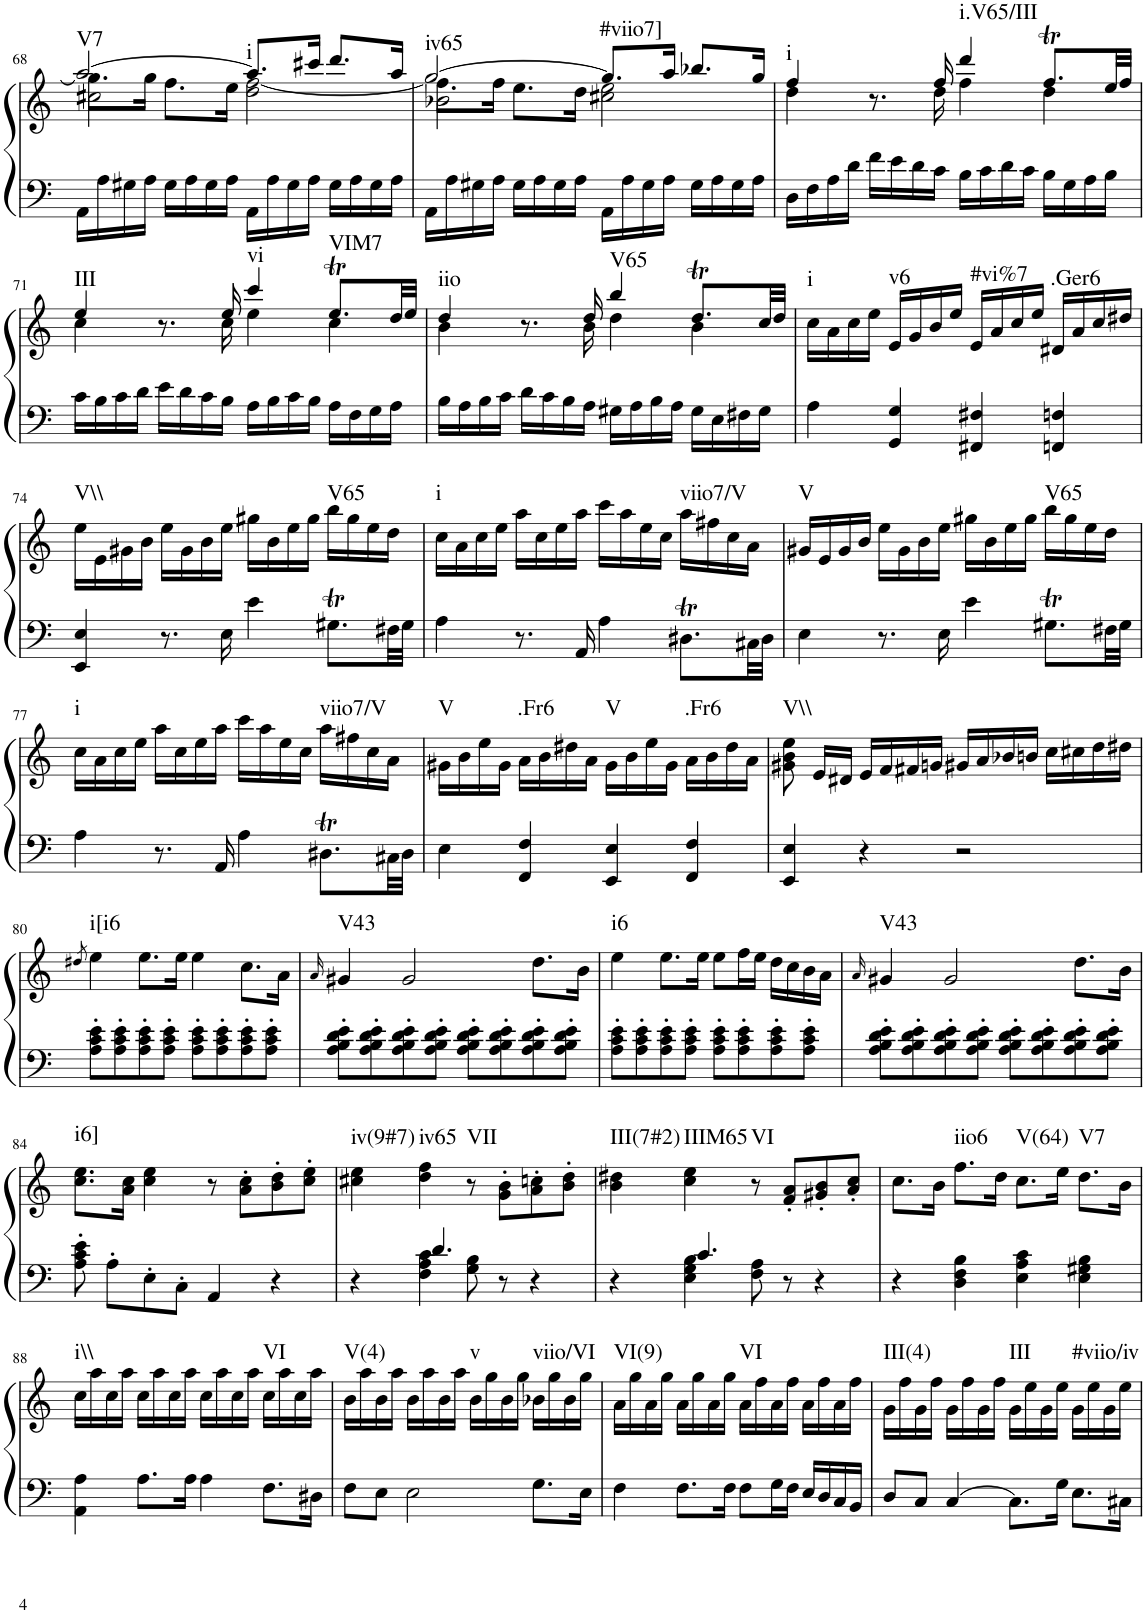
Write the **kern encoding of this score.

**kern	**kern	**harte
*part1	*part1	*part1
*staff2	*staff1	*
*I"Piano	*	*
*I'Pno.	*	*
!!LO:PB:g=z
*clefF4	*clefG2	*
*k[]	*k[]	*
*M4/4	*M4/4	*
*met(c)	*met(c)	*
=68	=68	=68
*	*^	*
*	*	*^	*
!	!	!	!	!LO:H:kt=V7
16AA\LL	[2aa/	8.gg\L]	2cc#X\	N
16A\	.	.	.	.
16G#X\	.	.	.	.
16A\JJ	.	16gg\Jk	.	.
16G#\LL	.	8.ff\L	.	.
16A\	.	.	.	.
16G#\	.	.	.	.
16A\JJ	.	16ee\Jk	.	.
!	!	!	!	!LO:H:kt=i
16AA\LL	8.aa/L]	2dd\ [2ff\	2ryy	N
16A\	.	.	.	.
16G#\	.	.	.	.
16A\JJ	16ccc#X/Jk	.	.	.
16G#\LL	8.ddd/L	.	.	.
16A\	.	.	.	.
16G#\	.	.	.	.
16A\JJ	16aa/Jk	.	.	.
=69	=69	=69	=69	=69
!	!	!	!	!LO:H:kt=iv65
16AA\LL	[2gg/	8.ff\L]	2b-X\	N
16A\	.	.	.	.
16G#X\	.	.	.	.
16A\JJ	.	16ff\Jk	.	.
16G#\LL	.	8.ee\L	.	.
16A\	.	.	.	.
16G#\	.	.	.	.
16A\JJ	.	16dd\Jk	.	.
!	!	!	!	!LO:H:kt=#viio7]
16AA\LL	8.gg/L]	2cc#X\ 2ee\	2ryy	N
16A\	.	.	.	.
16G#\	.	.	.	.
16A\JJ	16aa/Jk	.	.	.
16G#\LL	8.bb-X/L	.	.	.
16A\	.	.	.	.
16G#\	.	.	.	.
16A\JJ	16gg/Jk	.	.	.
*	*	*v	*v	*
=70	=70	=70	=70
!	!	!	!LO:H:kt=i
16D\LL	4ff/	4dd\	N
16F\	.	.	.
16A\	.	.	.
16d\JJ	.	.	.
16f\LL	8.r	8.ryy	.
16e\	.	.	.
16d\	.	.	.
16c\JJ	16ff/	16dd\	.
!	!	!	!LO:H:kt=i.V65/III
16B\LL	4ddd/	4ff\	N
16c\	.	.	.
16d\	.	.	.
16c\JJ	.	.	.
16B\LL	8.ffT/L	4dd\	.
16G\	.	.	.
16A\	.	.	.
16B\JJ	32ee/LL	.	.
.	32ff/JJJ	.	.
!!LO:LB:g=z	!!
=71	=71	=71	=71
!	!	!	!LO:H:kt=III
16c\LL	4ee/	4cc\	N
16B\	.	.	.
16c\	.	.	.
16d\JJ	.	.	.
16e\LL	8.r	8.ryy	.
16d\	.	.	.
16c\	.	.	.
16B\JJ	16ee/	16cc\	.
!	!	!	!LO:H:kt=vi
16A\LL	4ccc/	4ee\	N
16B\	.	.	.
16c\	.	.	.
16B\JJ	.	.	.
!	!	!	!LO:H:kt=VIM7
16A\LL	8.eet/L	4cc\	N
16F\	.	.	.
16G\	.	.	.
16A\JJ	32dd/LL	.	.
.	32ee/JJJ	.	.
=72	=72	=72	=72
!	!	!	!LO:H:kt=iio
16B\LL	4dd/	4b\	N
16A\	.	.	.
16B\	.	.	.
16c\JJ	.	.	.
16d\LL	8.r	8.ryy	.
16c\	.	.	.
16B\	.	.	.
16A\JJ	16dd/	16b\	.
!	!	!	!LO:H:kt=V65
16G#X\LL	4bb/	4dd\	N
16A\	.	.	.
16B\	.	.	.
16A\JJ	.	.	.
16G#\LL	8.ddT/L	4b\	.
16E\	.	.	.
16F#X\	.	.	.
16G#\JJ	32cc/LL	.	.
.	32dd/JJJ	.	.
*	*v	*v	*
=73	=73	=73
!	!	!LO:H:kt=i
4A\	16cc\LL	N
.	16a\	.
.	16cc\	.
.	16ee\JJ	.
!	!	!LO:H:kt=v6
4GG/ 4G/	16e/LL	N
.	16g/	.
.	16b/	.
.	16ee/JJ	.
!	!	!LO:H:kt=#vi%7
4FF#X/ 4F#X/	16e/LL	N
.	16a/	.
.	16cc/	.
.	16ee/JJ	.
!	!	!LO:H:kt=.Ger6
4FFn/ 4Fn/	16d#X/LL	N
.	16a/	.
.	16cc/	.
.	16dd#X/JJ	.
!!LO:LB:g=z
=74	=74	=74
!	!	!LO:H:kt=V\\
4EE/ 4E/	16ee\LL	N
.	16e\	.
.	16g#X\	.
.	16b\JJ	.
8.r	16ee\LL	.
.	16g#\	.
.	16b\	.
16E\	16ee\JJ	.
4e\	16gg#X\LL	.
.	16b\	.
.	16ee\	.
.	16gg#\JJ	.
!	!	!LO:H:kt=V65
8.G#Xt\L	16bb\LL	N
.	16gg#\	.
.	16ee\	.
32F#X\LL	16dd\JJ	.
32G#\JJJ	.	.
=75	=75	=75
!	!	!LO:H:kt=i
4A\	16cc\LL	N
.	16a\	.
.	16cc\	.
.	16ee\JJ	.
8.r	16aa\LL	.
.	16cc\	.
.	16ee\	.
16AA/	16aa\JJ	.
4A\	16ccc\LL	.
.	16aa\	.
.	16ee\	.
.	16cc\JJ	.
!	!	!LO:H:kt=viio7/V
8.D#Xt\L	16aa\LL	N
.	16ff#X\	.
.	16cc\	.
32C#X\LL	16a\JJ	.
32D#\JJJ	.	.
=76	=76	=76
!	!	!LO:H:kt=V
4E\	16g#X/LL	N
.	16e/	.
.	16g#/	.
.	16b/JJ	.
8.r	16ee\LL	.
.	16g#\	.
.	16b\	.
16E\	16ee\JJ	.
4e\	16gg#X\LL	.
.	16b\	.
.	16ee\	.
.	16gg#\JJ	.
!	!	!LO:H:kt=V65
8.G#Xt\L	16bb\LL	N
.	16gg#\	.
.	16ee\	.
32F#X\LL	16dd\JJ	.
32G#\JJJ	.	.
!!LO:LB:g=z
=77	=77	=77
!	!	!LO:H:kt=i
4A\	16cc\LL	N
.	16a\	.
.	16cc\	.
.	16ee\JJ	.
8.r	16aa\LL	.
.	16cc\	.
.	16ee\	.
16AA/	16aa\JJ	.
4A\	16ccc\LL	.
.	16aa\	.
.	16ee\	.
.	16cc\JJ	.
!	!	!LO:H:kt=viio7/V
8.D#Xt\L	16aa\LL	N
.	16ff#X\	.
.	16cc\	.
32C#X\LL	16a\JJ	.
32D#\JJJ	.	.
=78	=78	=78
!	!	!LO:H:kt=V
4E\	16g#X\LL	N
.	16b\	.
.	16ee\	.
.	16g#\JJ	.
!	!	!LO:H:kt=.Fr6
4FF/ 4F/	16a\LL	N
.	16b\	.
.	16dd#X\	.
.	16a\JJ	.
!	!	!LO:H:kt=V
4EE/ 4E/	16g#\LL	N
.	16b\	.
.	16ee\	.
.	16g#\JJ	.
!	!	!LO:H:kt=.Fr6
4FF/ 4F/	16a\LL	N
.	16b\	.
.	16dd#\	.
.	16a\JJ	.
=79	=79	=79
!	!	!LO:H:kt=V\\
4EE/ 4E/	8g#X\ 8b\ 8ee\	N
.	16e/LL	.
.	16d#X/JJ	.
4r	16e/LL	.
.	16f/	.
.	16f#X/	.
.	16gn/JJ	.
2r	16g#X/LL	.
.	16a/	.
.	16b-X/	.
.	16bn/JJ	.
.	16cc\LL	.
.	16cc#X\	.
.	16dd\	.
.	16dd#X\JJ	.
!!LO:LB:g=z
=80	=80	=80
.	8qdd#X/	.
!	!	!LO:H:kt=i[i6
8A\' 8c\' 8e\'L	4ee\	N
8A\' 8c\' 8e\'	.	.
8A\' 8c\' 8e\'	8.ee\L	.
8A\' 8c\' 8e\'J	.	.
.	16ee\Jk	.
8A\' 8c\' 8e\'L	4ee\	.
8A\' 8c\' 8e\'	.	.
8A\' 8c\' 8e\'	8.cc\L	.
8A\' 8c\' 8e\'J	.	.
.	16a\Jk	.
=81	=81	=81
.	16qa/	.
!	!	!LO:H:kt=V43
8A\' 8B\' 8d\' 8e\'L	4g#X/	N
8A\' 8B\' 8d\' 8e\'	.	.
8A\' 8B\' 8d\' 8e\'	2g#/	.
8A\' 8B\' 8d\' 8e\'J	.	.
8A\' 8B\' 8d\' 8e\'L	.	.
8A\' 8B\' 8d\' 8e\'	.	.
8A\' 8B\' 8d\' 8e\'	8.dd\L	.
8A\' 8B\' 8d\' 8e\'J	.	.
.	16b\Jk	.
=82	=82	=82
!	!	!LO:H:kt=i6
8A\' 8c\' 8e\'L	4ee\	N
8A\' 8c\' 8e\'	.	.
8A\' 8c\' 8e\'	8.ee\L	.
8A\' 8c\' 8e\'J	.	.
.	16ee\Jk	.
8A\' 8c\' 8e\'L	8ee\L	.
8A\' 8c\' 8e\'	16ff\L	.
.	16ee\JJ	.
8A\' 8c\' 8e\'	16dd\LL	.
.	16cc\	.
8A\' 8c\' 8e\'J	16b\	.
.	16a\JJ	.
=83	=83	=83
.	16qa/	.
!	!	!LO:H:kt=V43
8A\' 8B\' 8d\' 8e\'L	4g#X/	N
8A\' 8B\' 8d\' 8e\'	.	.
8A\' 8B\' 8d\' 8e\'	2g#/	.
8A\' 8B\' 8d\' 8e\'J	.	.
8A\' 8B\' 8d\' 8e\'L	.	.
8A\' 8B\' 8d\' 8e\'	.	.
8A\' 8B\' 8d\' 8e\'	8.dd\L	.
8A\' 8B\' 8d\' 8e\'J	.	.
.	16b\Jk	.
!!LO:LB:g=z
=84	=84	=84
!	!	!LO:H:kt=i6]
8A\' 8c\' 8e\'	8.cc\ 8.ee\L	N
8A'\L	.	.
.	16a\ 16cc\Jk	.
8E'\	4cc\ 4ee\	.
8C'\J	.	.
4AA/	8r	.
.	8a\' 8cc\'L	.
4r	8b\' 8dd\'	.
.	8cc\' 8ee\'J	.
=85	=85	=85
*^	*	*
!	!	!	!LO:H:kt=iv(9#7)
4r	4ryy	4cc#X\ 4ee\	N
!	!	!	!LO:H:kt=iv65
4.d/	4F\ 4A\ 4c\	4dd\ 4ff\	N
!	!	!	!LO:H:kt=VII
.	8G\ 8B\	8r	N
8r	8ryy	8g\' 8b\'L	.
4r	4ryy	8a\' 8ccn\'	.
.	.	8b\' 8dd\'J	.
=86	=86	=86	=86
!	!	!	!LO:H:kt=III(7#2)
4r	4ryy	4b\ 4dd#X\	N
!	!	!	!LO:H:kt=IIIM65
4.c/	4E\ 4G\ 4B\	4cc\ 4ee\	N
!	!	!	!LO:H:kt=VI
.	8F\ 8A\	8r	N
8r	8ryy	8f/' 8a/'L	.
4r	4ryy	8g#X/' 8b/'	.
.	.	8a/' 8cc/'J	.
*v	*v	*	*
=87	=87	=87
4r	8.cc\L	.
.	16b\Jk	.
!	!	!LO:H:kt=iio6
4D\ 4F\ 4B\	8.ff\L	N
.	16dd\Jk	.
!	!	!LO:H:kt=V(64)
4E\ 4A\ 4c\	8.cc\L	N
.	16ee\Jk	.
!	!	!LO:H:kt=V7
4E\ 4G#X\ 4B\	8.dd\L	N
.	16b\Jk	.
!!LO:LB:g=z
=88	=88	=88
!	!	!LO:H:kt=i\\
4AA\ 4A\	16cc\LL	N
.	16aa\	.
.	16cc\	.
.	16aa\JJ	.
8.A\L	16cc\LL	.
.	16aa\	.
.	16cc\	.
16A\Jk	16aa\JJ	.
4A\	16cc\LL	.
.	16aa\	.
.	16cc\	.
.	16aa\JJ	.
!	!	!LO:H:kt=VI
8.F\L	16cc\LL	N
.	16aa\	.
.	16cc\	.
16D#X\Jk	16aa\JJ	.
=89	=89	=89
!	!	!LO:H:kt=V(4)
8F\L	16b\LL	N
.	16aa\	.
8E\J	16b\	.
.	16aa\JJ	.
2E\	16b\LL	.
.	16aa\	.
.	16b\	.
.	16aa\JJ	.
!	!	!LO:H:kt=v
.	16b\LL	N
.	16gg\	.
.	16b\	.
.	16gg\JJ	.
!	!	!LO:H:kt=viio/VI
8.G\L	16b-X\LL	N
.	16gg\	.
.	16b-\	.
16E\Jk	16gg\JJ	.
=90	=90	=90
!	!	!LO:H:kt=VI(9)
4F\	16a\LL	N
.	16gg\	.
.	16a\	.
.	16gg\JJ	.
8.F\L	16a\LL	.
.	16gg\	.
.	16a\	.
16F\Jk	16gg\JJ	.
!	!	!LO:H:kt=VI
8F\L	16a\LL	N
.	16ff\	.
16G\L	16a\	.
16F\JJ	16ff\JJ	.
16E/LL	16a\LL	.
16D/	16ff\	.
16C/	16a\	.
16BB/JJ	16ff\JJ	.
=91	=91	=91
!	!	!LO:H:kt=III(4)
8D/L	16g\LL	N
.	16ff\	.
8C/J	16g\	.
.	16ff\JJ	.
[4C/	16g\LL	.
.	16ff\	.
.	16g\	.
.	16ff\JJ	.
!	!	!LO:H:kt=III
8.C\L]	16g\LL	N
.	16ee\	.
.	16g\	.
16G\Jk	16ee\JJ	.
!	!	!LO:H:kt=#viio/iv
8.E\L	16g\LL	N
.	16ee\	.
.	16g\	.
16C#X\Jk	16ee\JJ	.
=	=	=
*-	*-	*-
